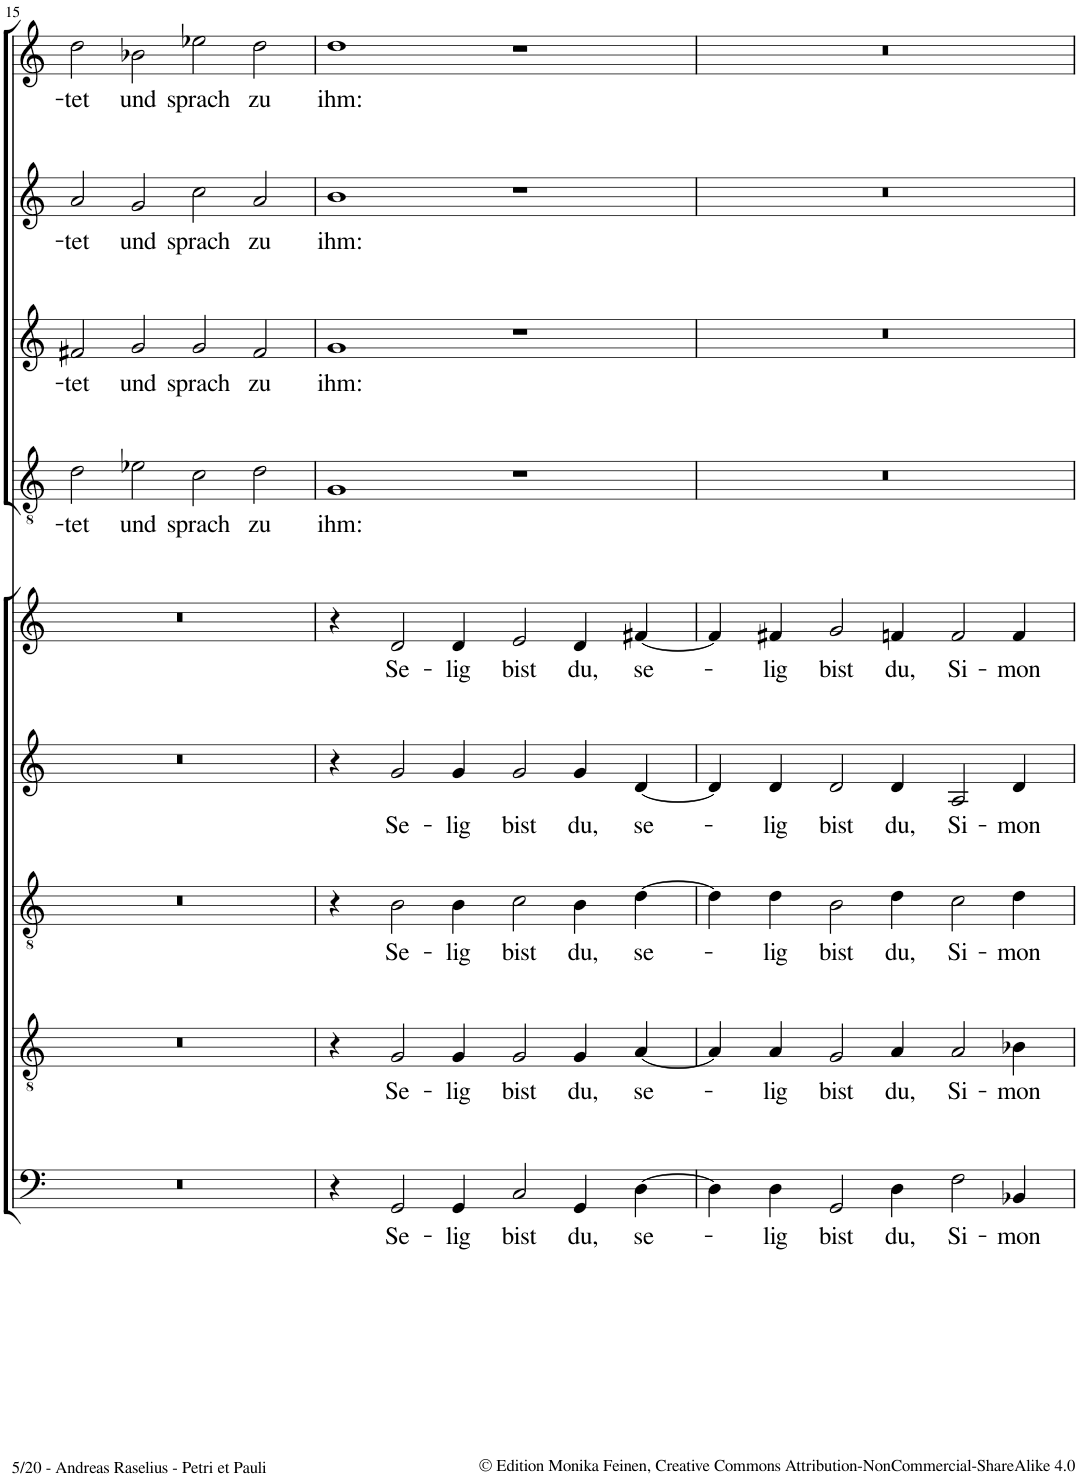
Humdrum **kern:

**kern	**text	**kern	**text	**kern	**text	**kern	**text	**kern	**text	**kern	**text	**kern	**text	**kern	**text	**kern	**text
*part9	*part9	*part8	*part8	*part7	*part7	*part6	*part6	*part5	*part5	*part4	*part4	*part3	*part3	*part2	*part2	*part1	*part1
*staff9	*staff9	*staff8	*staff8	*staff7	*staff7	*staff6	*staff6	*staff5	*staff5	*staff4	*staff4	*staff3	*staff3	*staff2	*staff2	*staff1	*staff1
*I"Bass	*	*I"Tenor	*	*I"Tenor	*	*I"Quintus	*	*I"Altus	*	*I"Tenor	*	*I"Cantus 3	*	*I"Cantus 2	*	*I"Cantus 1	*
!!LO:PB:g=z
*clefF4	*	*clefGv2	*	*clefGv2	*	*clefG2	*	*clefG2	*	*clefGv2	*	*clefG2	*	*clefG2	*	*clefG2	*
*k[]	*	*k[]	*	*k[]	*	*k[]	*	*k[]	*	*k[]	*	*k[]	*	*k[]	*	*k[]	*
*M4/2	*	*M4/2	*	*M4/2	*	*M4/2	*	*M4/2	*	*M4/2	*	*M4/2	*	*M4/2	*	*M4/2	*
*met(c|)	*	*met(c|)	*	*met(c|)	*	*met(c|)	*	*met(c|)	*	*met(c|)	*	*met(c|)	*	*met(c|)	*	*met(c|)	*
=15	=15	=15	=15	=15	=15	=15	=15	=15	=15	=15	=15	=15	=15	=15	=15	=15	=15
!	!	!	!	!	!	!	!	!	!	!	!LO:LY:b	!	!LO:LY:b	!	!LO:LY:b	!	!LO:LY:b
0r	.	0r	.	0r	.	0r	.	0r	.	2d\	-tet	2f#X/	-tet	2a/	-tet	2dd\	-tet
!	!	!	!	!	!	!	!	!	!	!	!LO:LY:b	!	!LO:LY:b	!	!LO:LY:b	!	!LO:LY:b
.	.	.	.	.	.	.	.	.	.	2e-X\	und	2g/	und	2g/	und	2b-X\	und
!	!	!	!	!	!	!	!	!	!	!	!LO:LY:b	!	!LO:LY:b	!	!LO:LY:b	!	!LO:LY:b
.	.	.	.	.	.	.	.	.	.	2c\	sprach	2g/	sprach	2cc\	sprach	2ee-X\	sprach
!	!	!	!	!	!	!	!	!	!	!	!LO:LY:b	!	!LO:LY:b	!	!LO:LY:b	!	!LO:LY:b
.	.	.	.	.	.	.	.	.	.	2d\	zu	2f#/	zu	2a/	zu	2dd\	zu
=16	=16	=16	=16	=16	=16	=16	=16	=16	=16	=16	=16	=16	=16	=16	=16	=16	=16
!	!	!	!	!	!	!	!	!	!	!	!LO:LY:b	!	!LO:LY:b	!	!LO:LY:b	!	!LO:LY:b
4r	.	4r	.	4r	.	4r	.	4r	.	1G	ihm:	1g	ihm:	1b	ihm:	1dd	ihm:
!	!LO:LY:b	!	!LO:LY:b	!	!LO:LY:b	!	!LO:LY:b	!	!LO:LY:b	!	!	!	!	!	!	!	!
2GG/	Se-	2G/	Se-	2B\	Se-	2g/	Se-	2d/	Se-	.	.	.	.	.	.	.	.
!	!LO:LY:b	!	!LO:LY:b	!	!LO:LY:b	!	!LO:LY:b	!	!LO:LY:b	!	!	!	!	!	!	!	!
4GG/	-lig	4G/	-lig	4B\	-lig	4g/	-lig	4d/	-lig	.	.	.	.	.	.	.	.
!	!LO:LY:b	!	!LO:LY:b	!	!LO:LY:b	!	!LO:LY:b	!	!LO:LY:b	!	!	!	!	!	!	!	!
2C/	bist	2G/	bist	2c\	bist	2g/	bist	2e/	bist	1r	.	1r	.	1r	.	1r	.
!	!LO:LY:b	!	!LO:LY:b	!	!LO:LY:b	!	!LO:LY:b	!	!LO:LY:b	!	!	!	!	!	!	!	!
4GG/	du,	4G/	du,	4B\	du,	4g/	du,	4d/	du,	.	.	.	.	.	.	.	.
!	!LO:LY:b	!	!LO:LY:b	!	!LO:LY:b	!	!LO:LY:b	!	!LO:LY:b	!	!	!	!	!	!	!	!
[4D\	se-	[4A/	se-	[4d\	se-	[4d/	se-	[4f#X/	se-	.	.	.	.	.	.	.	.
=17	=17	=17	=17	=17	=17	=17	=17	=17	=17	=17	=17	=17	=17	=17	=17	=17	=17
4D\]	.	4A/]	.	4d\]	.	4d/]	.	4f#/]	.	0r	.	0r	.	0r	.	0r	.
!	!LO:LY:b	!	!LO:LY:b	!	!LO:LY:b	!	!LO:LY:b	!	!LO:LY:b	!	!	!	!	!	!	!	!
4D\	-lig	4A/	-lig	4d\	-lig	4d/	-lig	4f#X/	-lig	.	.	.	.	.	.	.	.
!	!LO:LY:b	!	!LO:LY:b	!	!LO:LY:b	!	!LO:LY:b	!	!LO:LY:b	!	!	!	!	!	!	!	!
2GG/	bist	2G/	bist	2B\	bist	2d/	bist	2g/	bist	.	.	.	.	.	.	.	.
!	!LO:LY:b	!	!LO:LY:b	!	!LO:LY:b	!	!LO:LY:b	!	!LO:LY:b	!	!	!	!	!	!	!	!
4D\	du,	4A/	du,	4d\	du,	4d/	du,	4fn/	du,	.	.	.	.	.	.	.	.
!	!LO:LY:b	!	!LO:LY:b	!	!LO:LY:b	!	!LO:LY:b	!	!LO:LY:b	!	!	!	!	!	!	!	!
2F\	Si-	2A/	Si-	2c\	Si-	2A/	Si-	2f/	Si-	.	.	.	.	.	.	.	.
!	!LO:LY:b	!	!LO:LY:b	!	!LO:LY:b	!	!LO:LY:b	!	!LO:LY:b	!	!	!	!	!	!	!	!
4BB-X/	-mon	4B-X\	-mon	4d\	-mon	4d/	-mon	4f/	-mon	.	.	.	.	.	.	.	.
=	=	=	=	=	=	=	=	=	=	=	=	=	=	=	=	=	=
*-	*-	*-	*-	*-	*-	*-	*-	*-	*-	*-	*-	*-	*-	*-	*-	*-	*-
